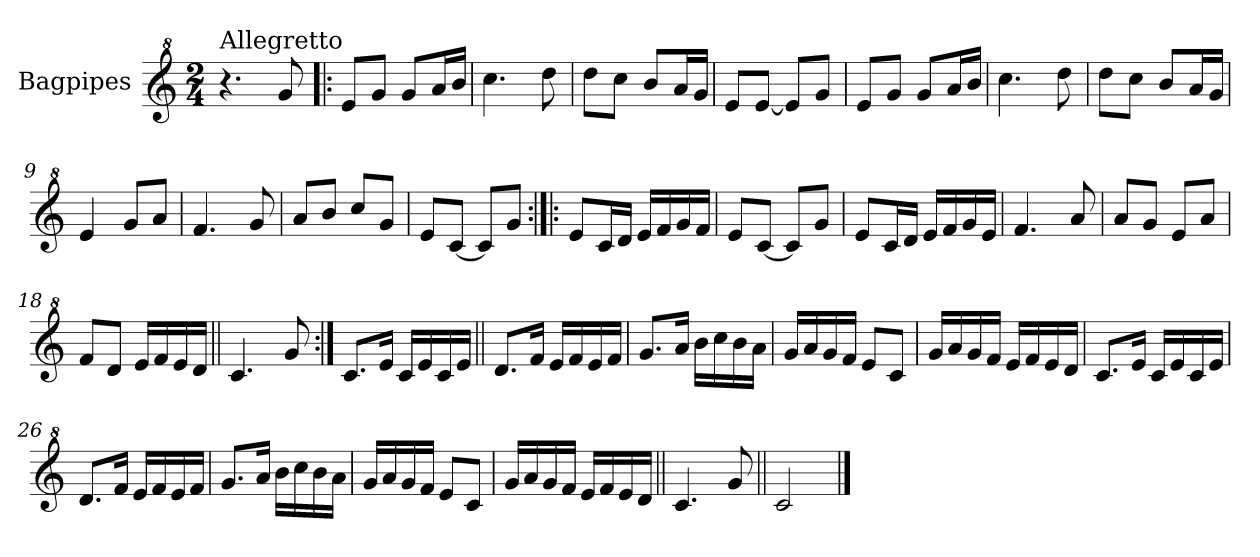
**kern
*part1
*staff1
*I"Bagpipes
*I'Bag
*clefG^2
*k[]
*C:
*M2/4
=1
!LO:TX:a:t=Allegretto
4.r
8gg/
=2!|:
8ee/L
8gg/J
8gg/L
16aa/L
16bb/JJ
=3
4.ccc\
8ddd\
=4
8ddd\L
8ccc\J
8bb/L
16aa/L
16gg/JJ
=5
8ee/L
[8ee/J
8ee/L]
8gg/J
=6
8ee/L
8gg/J
8gg/L
16aa/L
16bb/JJ
=7
4.ccc\
8ddd\
=8
8ddd\L
8ccc\J
8bb/L
16aa/L
16gg/JJ
=9
4ee/
8gg/L
8aa/J
=10
4.ff/
8gg/
!!LO:LB:g=z
=11
8aa/L
8bb/J
8ccc/L
8gg/J
=12
8ee/L
[8cc/J
8cc/L]
8gg/J
=13:|!|:
8ee/L
16cc/L
16dd/JJ
16ee/LL
16ff/
16gg/
16ff/JJ
=14
8ee/L
[8cc/J
8cc/L]
8gg/J
=15
8ee/L
16cc/L
16dd/JJ
16ee/LL
16ff/
16gg/
16ee/JJ
=16
4.ff/
8aa/
=17
8aa/L
8gg/J
8ee/L
8aa/J
=18
8ff/L
8dd/J
16ee/LL
16ff/
16ee/
16dd/JJ
=19||
4.cc/
8gg/
!!LO:LB:g=z
=20:|!
8.cc/L
16ee/Jk
16cc/LL
16ee/
16cc/
16ee/JJ
=21||
8.dd/L
16ff/Jk
16ee/LL
16ff/
16ee/
16ff/JJ
=22
8.gg/L
16aa/Jk
16bb\LL
16ccc\
16bb\
16aa\JJ
=23
16gg/LL
16aa/
16gg/
16ff/JJ
8ee/L
8cc/J
=24
16gg/LL
16aa/
16gg/
16ff/JJ
16ee/LL
16ff/
16ee/
16dd/JJ
=25
8.cc/L
16ee/Jk
16cc/LL
16ee/
16cc/
16ee/JJ
=26
8.dd/L
16ff/Jk
16ee/LL
16ff/
16ee/
16ff/JJ
!!LO:LB:g=z
=27
8.gg/L
16aa/Jk
16bb\LL
16ccc\
16bb\
16aa\JJ
=28
16gg/LL
16aa/
16gg/
16ff/JJ
8ee/L
8cc/J
=29
16gg/LL
16aa/
16gg/
16ff/JJ
16ee/LL
16ff/
16ee/
16dd/JJ
=30||
4.cc/
8gg/
=31||
2cc/
==
*-
